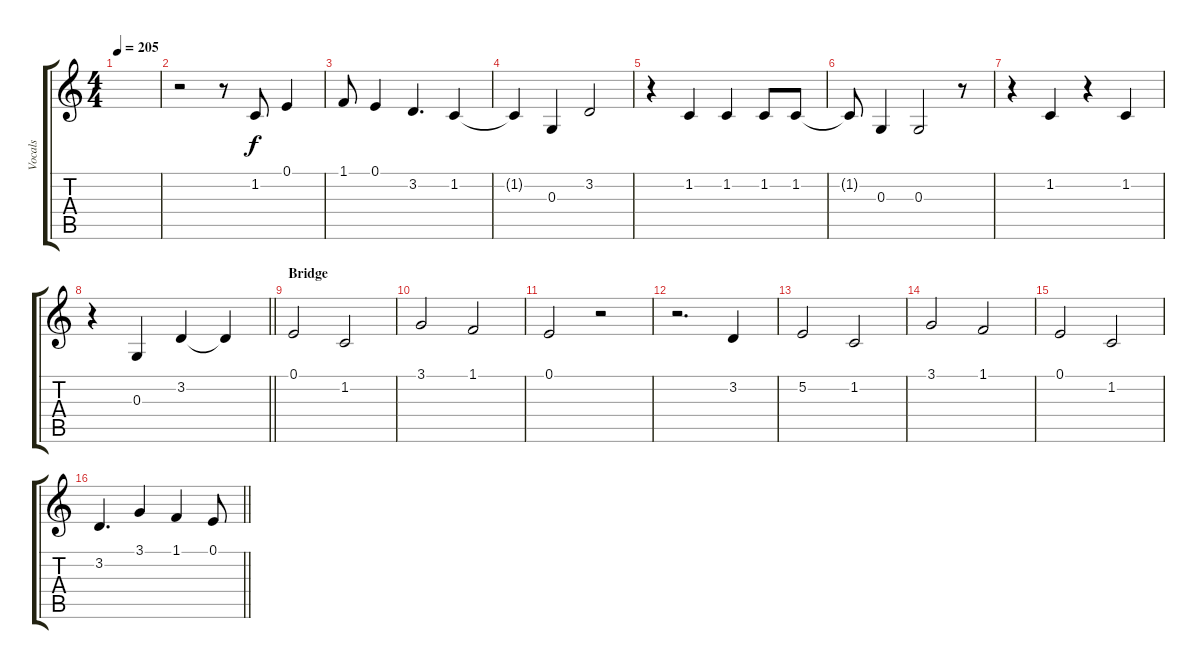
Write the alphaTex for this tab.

\track ("Vocals" "Vocals") {instrument clarinet}
\staff {score tabs}
\tuning (E4 B3 G3 D3 A2 E2) {hide}
\ts (4 4)
\tempo 205
\clef g2
\ks c
|
r.2 r.8 1.2.8 0.1.4 |
1.1.8 0.1.4 3.2.4{d} 1.2.4 |
1.2{t}.4 0.3.4 3.2.2 |
r.4 1.2.4 1.2.4 1.2.8 1.2.8 |
1.2{t}.8 0.3.4 0.3.2 r.8 |
r.4 1.2.4 r.4 1.2.4 |
\barLineRight lightlight
r.4 0.3.4 3.2.4 3.2{t}.4 |
\section ("" "Bridge")
0.1.2 1.2.2 |
3.1.2 1.1.2 |
0.1.2 r.2 |
r.2{d} 3.2.4 |
5.2.2 1.2.2 |
3.1.2 1.1.2 |
0.1.2 1.2.2 |
\barLineRight lightlight
3.2.4{d} 3.1.4 1.1.4 0.1.8
